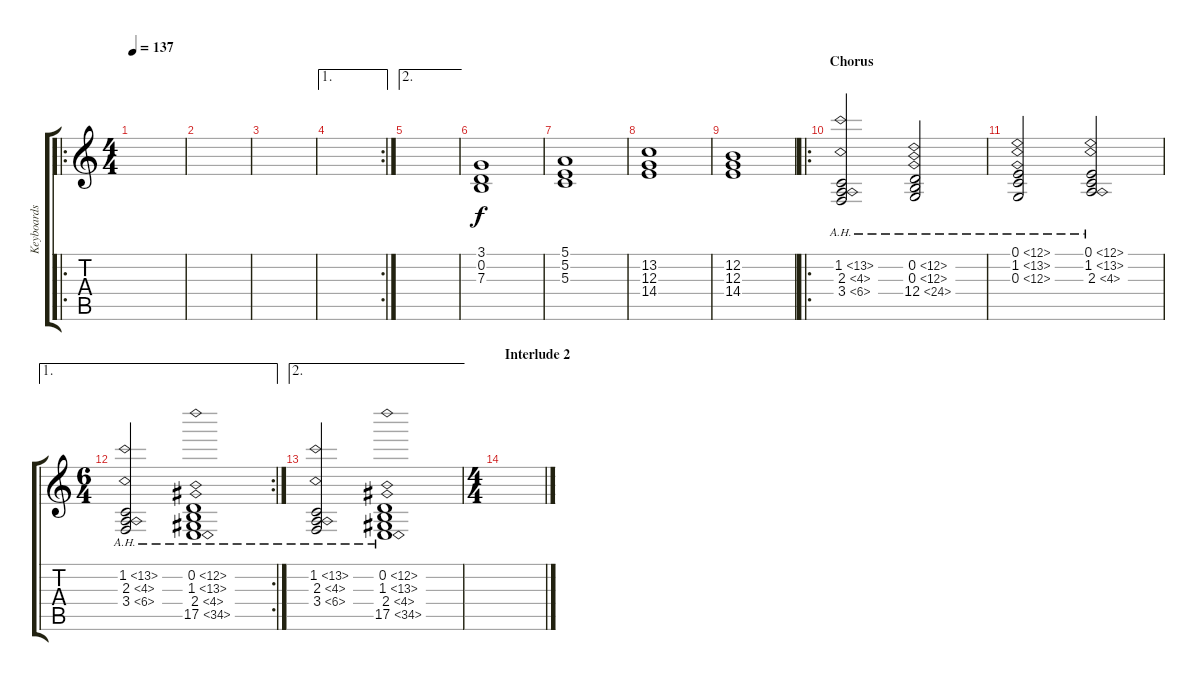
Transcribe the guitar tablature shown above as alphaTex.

\track ("Keyboards 1" "Keyboards ") {instrument stringensemble1}
\staff {score tabs}
\tuning (E4 B3 G3 D3 A2 E2) {hide}
\ro
\ts (4 4)
\tempo 137
\clef g2
\ks c
|
|
|
\ae 1
\rc 2
|
\ae 2
|
(3.1 0.2 7.3).1{dy f} |
(5.1 5.2 5.3).1 |
(13.2 12.3 14.4).1 |
(12.2 12.3 14.4).1 |
\ro
\section ("" "Chorus")
(1.2{ah 12} 2.3{ah 2} 3.4{ah 3}).2 (0.2{ah 12} 0.3{ah 12} 12.4{ah 12}).2 |
(0.1{ah 12} 1.2{ah 12} 0.3{ah 12}).2 (0.1{ah 12} 1.2{ah 12} 2.3{ah 2}).2 |
\ae 1
\rc 2
\ts (6 4)
(1.2{ah 12} 2.3{ah 2} 3.4{ah 3}).2 (0.2{ah 12} 1.3{ah 12} 2.4{ah 2} 17.5{ah 17}).1 |
\ae 2
(1.2{ah 12} 2.3{ah 2} 3.4{ah 3}).2 (0.2{ah 12} 1.3{ah 12} 2.4{ah 2} 17.5{ah 17}).1 |
\ts (4 4)
\section ("" "Interlude 2")
